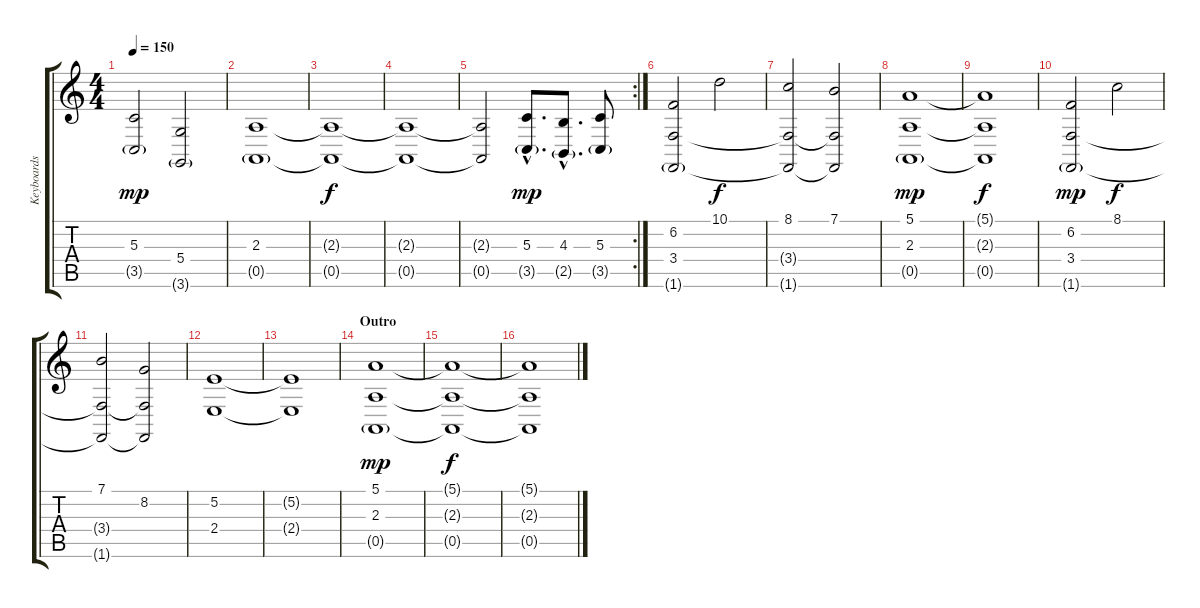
\track ("Keyboards" "Keyboards") {instrument stringensemble1}
\staff {score tabs}
\tuning (E4 B3 G3 D3 A2 E2) {hide}
\ts (4 4)
\tempo 150
\clef g2
\ks c
(5.3 3.5{g}).2{dy mp} (5.4 3.6{g}).2 |
(2.3 0.5{g}).1 |
(2.3{t} 0.5{t}).1{dy f} |
(2.3{t} 0.5{t}).1 |
\rc 2
(2.3{t} 0.5{t}).2 (5.3{hac} 3.5{g hac}).8{d dy mp} (4.3{hac} 2.5{g hac}).8{d} (5.3 3.5{g}).8 |
(6.2 3.4 1.6{g}).2 10.1.2{dy f} |
(8.1 3.4{t} 1.6{t}).2 (7.1 3.4{t} 1.6{t}).2 |
(5.1 2.3 0.5{g}).1{dy mp} |
(5.1{t} 2.3{t} 0.5{t}).1{dy f} |
(6.2 3.4 1.6{g}).2{dy mp} 8.1.2{dy f} |
(7.1 3.4{t} 1.6{t}).2 (8.2 3.4{t} 1.6{t}).2 |
(5.2 2.4).1 |
(5.2{t} 2.4{t}).1 |
\section ("" "Outro")
(5.1 2.3 0.5{g}).1{dy mp} |
(5.1{t} 2.3{t} 0.5{t}).1{dy f} |
(5.1{t} 2.3{t} 0.5{t}).1
